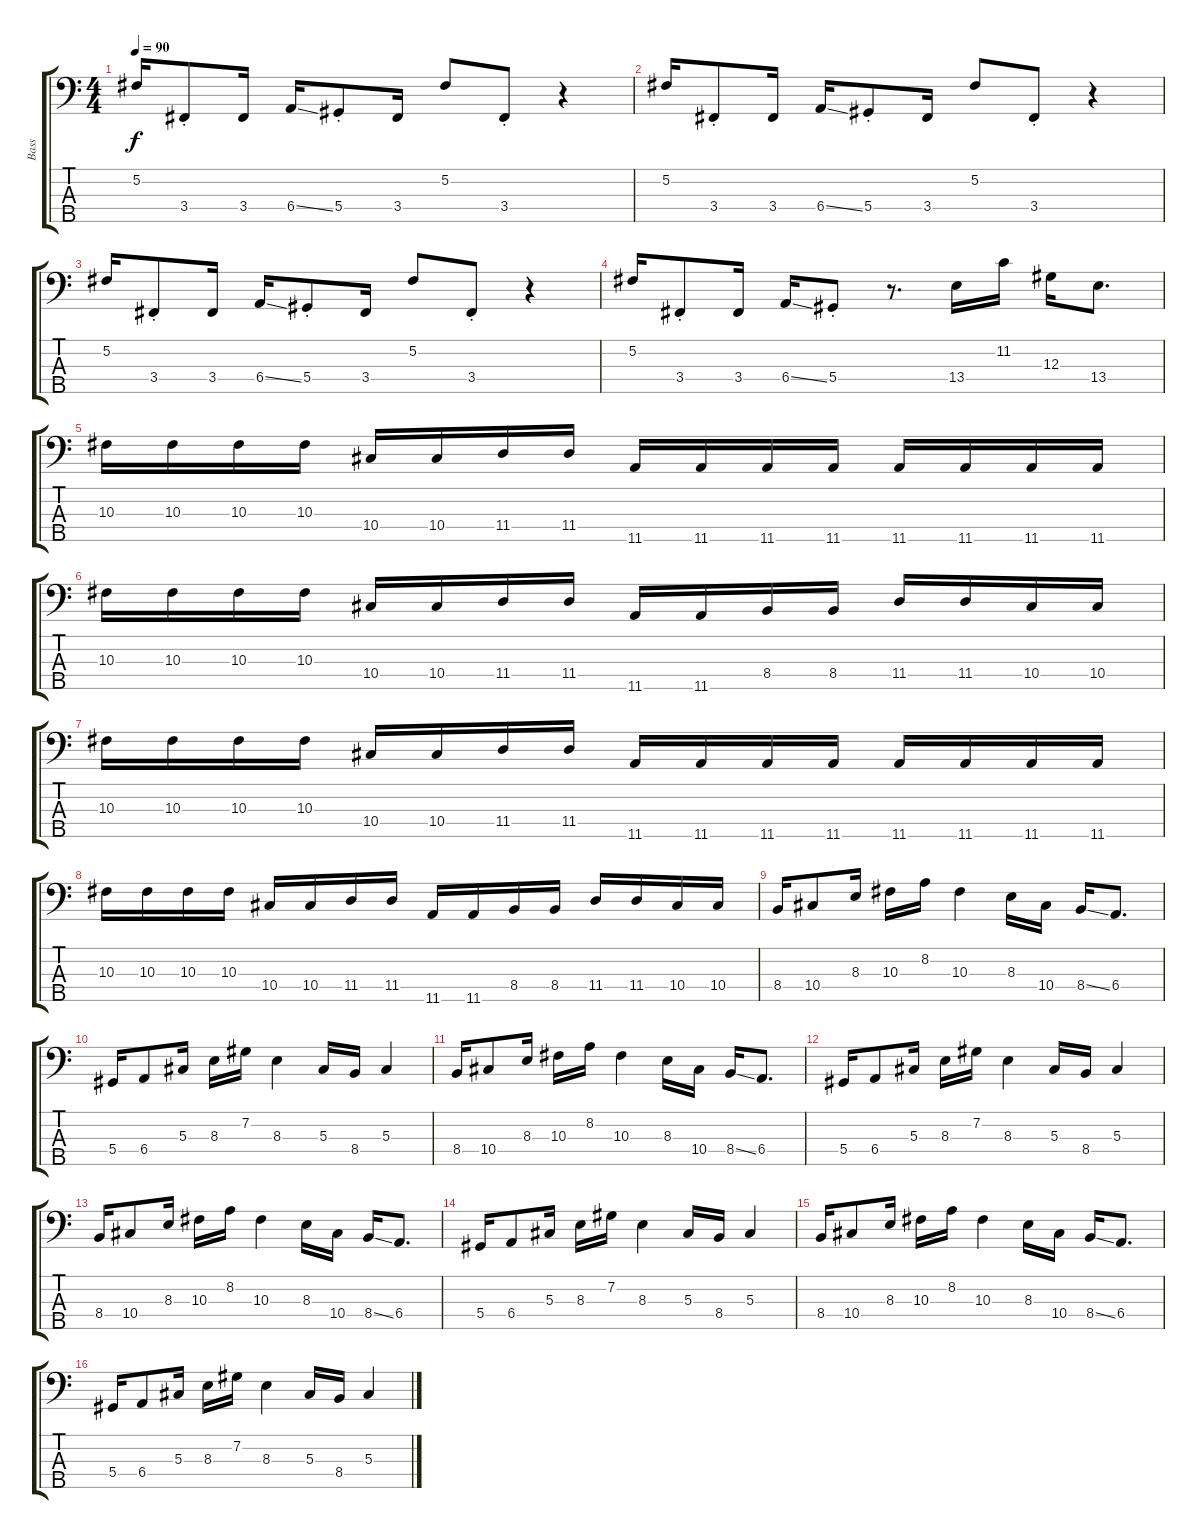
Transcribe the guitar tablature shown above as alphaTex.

\track ("Bass" "Bass") {instrument electricbasspick}
\staff {score tabs}
\tuning (Gb2 Db2 Ab1 Eb1 Bb0) {hide}
\ts (4 4)
\tempo 90
\clef f4
\ks c
5.2.16{dy f} 3.4{st}.8 3.4.16 6.4{ss}.16 5.4{st}.8 3.4.16 5.2.8 3.4{st}.8 r.4 |
5.2.16 3.4{st}.8 3.4.16 6.4{ss}.16 5.4{st}.8 3.4.16 5.2.8 3.4{st}.8 r.4 |
5.2.16 3.4{st}.8 3.4.16 6.4{ss}.16 5.4{st}.8 3.4.16 5.2.8 3.4{st}.8 r.4 |
5.2.16 3.4{st}.8 3.4.16 6.4{ss}.16 5.4{st}.8 r.8{d} 13.4.16 11.2.16 12.3.16 13.4.8{d} |
10.3.16 10.3.16 10.3.16 10.3.16 10.4.16 10.4.16 11.4.16 11.4.16 11.5.16 11.5.16 11.5.16 11.5.16 11.5.16 11.5.16 11.5.16 11.5.16 |
10.3.16 10.3.16 10.3.16 10.3.16 10.4.16 10.4.16 11.4.16 11.4.16 11.5.16 11.5.16 8.4.16 8.4.16 11.4.16 11.4.16 10.4.16 10.4.16 |
10.3.16 10.3.16 10.3.16 10.3.16 10.4.16 10.4.16 11.4.16 11.4.16 11.5.16 11.5.16 11.5.16 11.5.16 11.5.16 11.5.16 11.5.16 11.5.16 |
10.3.16 10.3.16 10.3.16 10.3.16 10.4.16 10.4.16 11.4.16 11.4.16 11.5.16 11.5.16 8.4.16 8.4.16 11.4.16 11.4.16 10.4.16 10.4.16 |
8.4.16 10.4.8 8.3.16 10.3.16 8.2.16 10.3.4 8.3.16 10.4.16 8.4{ss}.16 6.4.8{d} |
5.4.16 6.4.8 5.3.16 8.3.16 7.2.16 8.3.4 5.3.16 8.4.16 5.3.4 |
8.4.16 10.4.8 8.3.16 10.3.16 8.2.16 10.3.4 8.3.16 10.4.16 8.4{ss}.16 6.4.8{d} |
5.4.16 6.4.8 5.3.16 8.3.16 7.2.16 8.3.4 5.3.16 8.4.16 5.3.4 |
8.4.16 10.4.8 8.3.16 10.3.16 8.2.16 10.3.4 8.3.16 10.4.16 8.4{ss}.16 6.4.8{d} |
5.4.16 6.4.8 5.3.16 8.3.16 7.2.16 8.3.4 5.3.16 8.4.16 5.3.4 |
8.4.16 10.4.8 8.3.16 10.3.16 8.2.16 10.3.4 8.3.16 10.4.16 8.4{ss}.16 6.4.8{d} |
5.4.16 6.4.8 5.3.16 8.3.16 7.2.16 8.3.4 5.3.16 8.4.16 5.3.4
